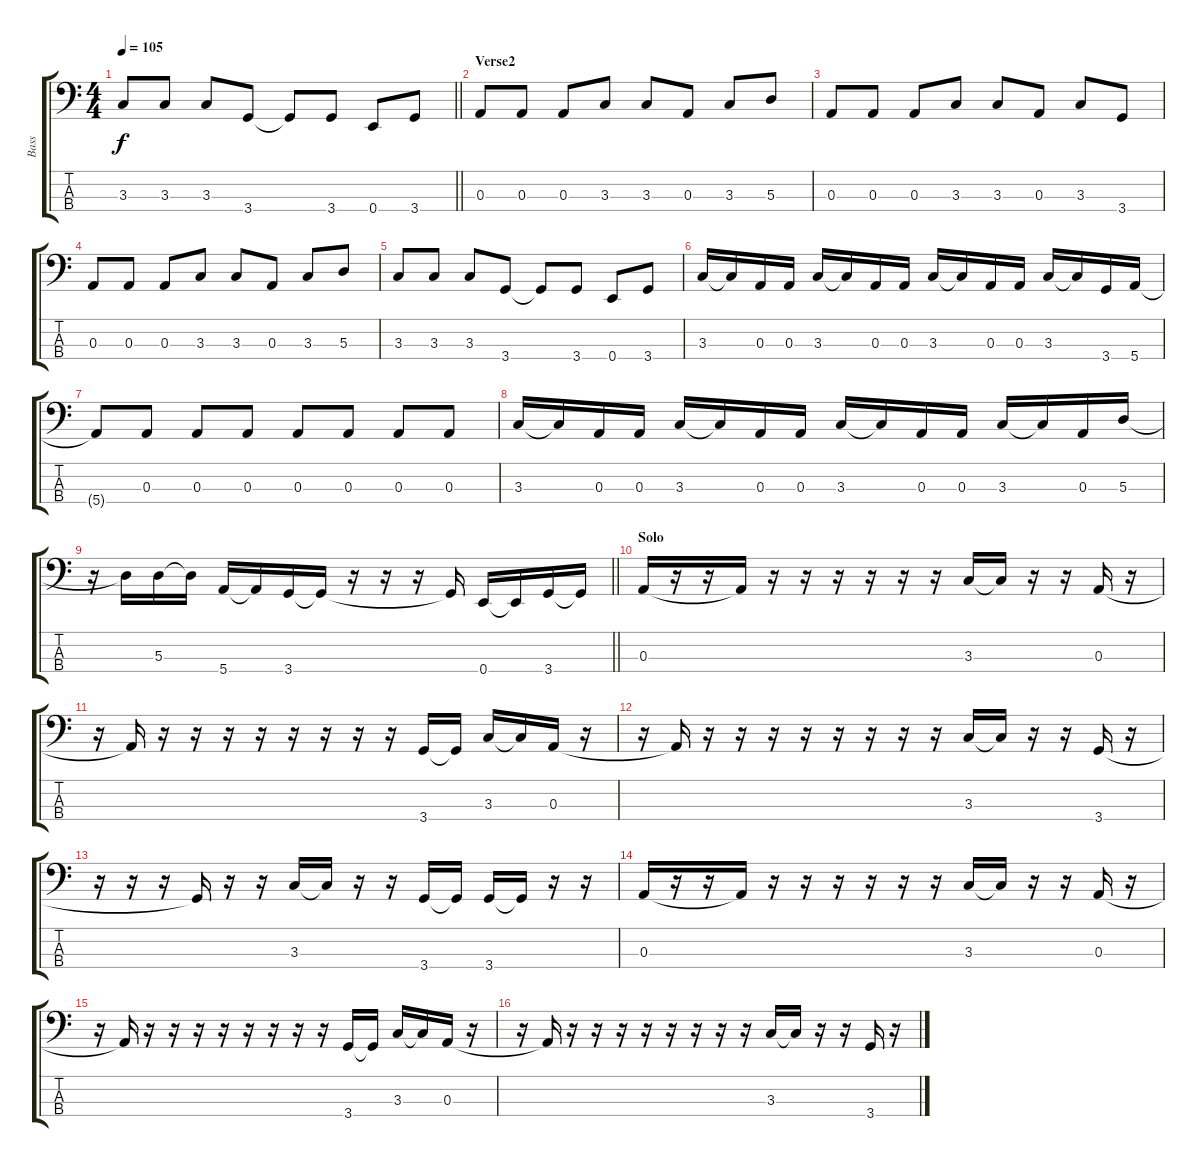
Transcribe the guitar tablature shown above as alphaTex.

\track ("Bass" "Bass") {instrument electricbassfinger}
\staff {score tabs}
\tuning (G2 D2 A1 E1) {hide}
\ts (4 4)
\tempo 105
\clef f4
\barLineRight lightlight
\ks c
3.3.8{dy f} 3.3.8 3.3.8 3.4.8 3.4{t}.8 3.4.8 0.4.8 3.4.8 |
\section ("" "Verse2")
0.3.8 0.3.8 0.3.8 3.3.8 3.3.8 0.3.8 3.3.8 5.3.8 |
0.3.8 0.3.8 0.3.8 3.3.8 3.3.8 0.3.8 3.3.8 3.4.8 |
0.3.8 0.3.8 0.3.8 3.3.8 3.3.8 0.3.8 3.3.8 5.3.8 |
3.3.8 3.3.8 3.3.8 3.4.8 3.4{t}.8 3.4.8 0.4.8 3.4.8 |
3.3.16 3.3{t}.16 0.3.16 0.3.16 3.3.16 3.3{t}.16 0.3.16 0.3.16 3.3.16 3.3{t}.16 0.3.16 0.3.16 3.3.16 3.3{t}.16 3.4.16 5.4.16 |
5.4{t}.8 0.3.8 0.3.8 0.3.8 0.3.8 0.3.8 0.3.8 0.3.8 |
3.3.16 3.3{t}.16 0.3.16 0.3.16 3.3.16 3.3{t}.16 0.3.16 0.3.16 3.3.16 3.3{t}.16 0.3.16 0.3.16 3.3.16 3.3{t}.16 0.3.16 5.3.16 |
\barLineRight lightlight
r.16 5.3{t}.16 5.3.16 5.3{t}.16 5.4.16 5.4{t}.16 3.4.16 3.4{t}.16 r.16 r.16 r.16 3.4{t}.16 0.4.16 0.4{t}.16 3.4.16 3.4{t}.16 |
\section ("" "Solo")
0.3.16 r.16 r.16 0.3{t}.16 r.16 r.16 r.16 r.16 r.16 r.16 3.3.16 3.3{t}.16 r.16 r.16 0.3.16 r.16 |
r.16 0.3{t}.16 r.16 r.16 r.16 r.16 r.16 r.16 r.16 r.16 3.4.16 3.4{t}.16 3.3.16 3.3{t}.16 0.3.16 r.16 |
r.16 0.3{t}.16 r.16 r.16 r.16 r.16 r.16 r.16 r.16 r.16 3.3.16 3.3{t}.16 r.16 r.16 3.4.16 r.16 |
r.16 r.16 r.16 3.4{t}.16 r.16 r.16 3.3.16 3.3{t}.16 r.16 r.16 3.4.16 3.4{t}.16 3.4.16 3.4{t}.16 r.16 r.16 |
0.3.16 r.16 r.16 0.3{t}.16 r.16 r.16 r.16 r.16 r.16 r.16 3.3.16 3.3{t}.16 r.16 r.16 0.3.16 r.16 |
r.16 0.3{t}.16 r.16 r.16 r.16 r.16 r.16 r.16 r.16 r.16 3.4.16 3.4{t}.16 3.3.16 3.3{t}.16 0.3.16 r.16 |
r.16 0.3{t}.16 r.16 r.16 r.16 r.16 r.16 r.16 r.16 r.16 3.3.16 3.3{t}.16 r.16 r.16 3.4.16 r.16
